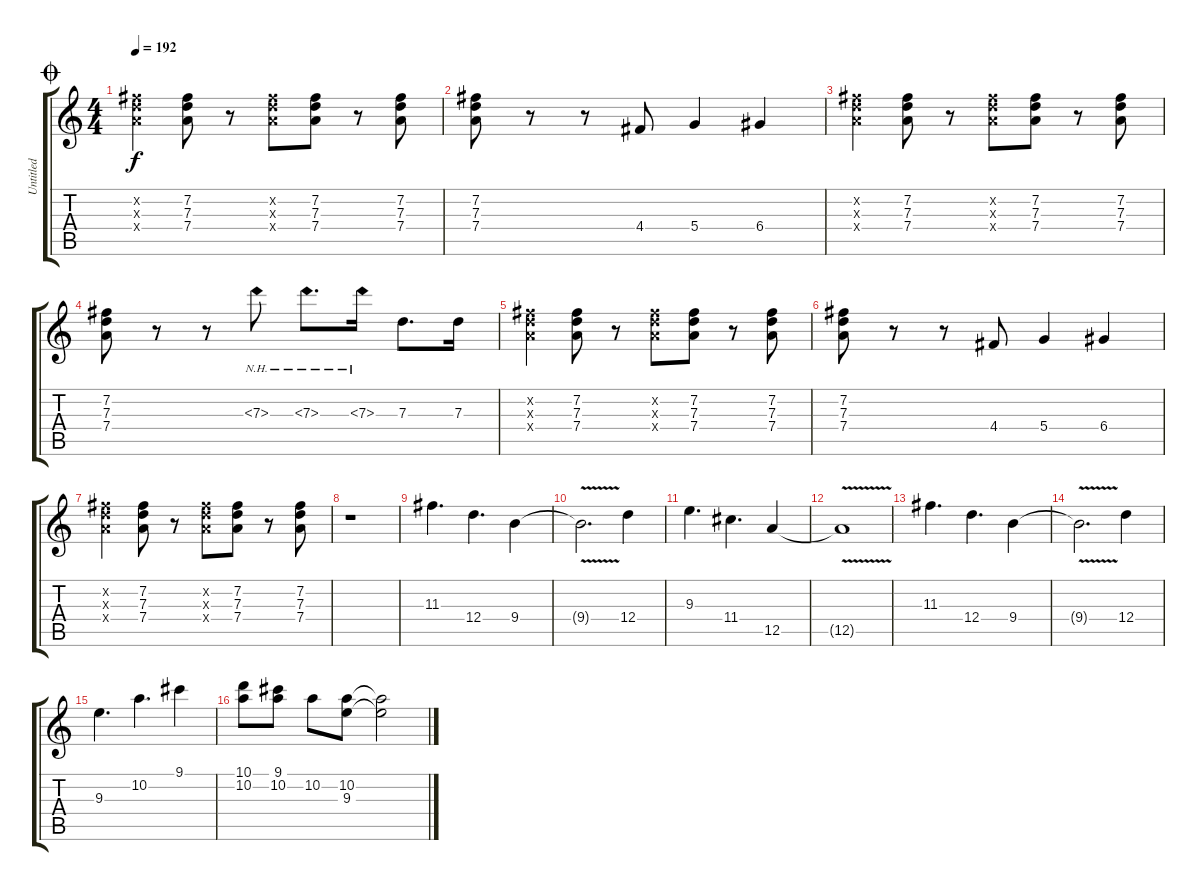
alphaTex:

\track ("Untitled" "Untitled") {instrument distortionguitar}
\staff {score tabs}
\tuning (E4 B3 G3 D3 A2 E2) {hide}
\ts (4 4)
\jump coda
\tempo 192
\clef g2
\ks c
(7.2{x} 7.3{x} 7.4{x}).4{dy f} (7.2 7.3 7.4).8 r.8 (7.2{x} 7.3{x} 7.4{x}).8 (7.2 7.3 7.4).8 r.8 (7.2 7.3 7.4).8 |
(7.2 7.3 7.4).8 r.8 r.8 4.4.8 5.4.4 6.4.4 |
(7.2{x} 7.3{x} 7.4{x}).4 (7.2 7.3 7.4).8 r.8 (7.2{x} 7.3{x} 7.4{x}).8 (7.2 7.3 7.4).8 r.8 (7.2 7.3 7.4).8 |
(7.2 7.3 7.4).8 r.8 r.8 7.3{nh}.8 7.3{nh}.8{d} 7.3{nh}.16 7.3.8{d} 7.3.16 |
(7.2{x} 7.3{x} 7.4{x}).4 (7.2 7.3 7.4).8 r.8 (7.2{x} 7.3{x} 7.4{x}).8 (7.2 7.3 7.4).8 r.8 (7.2 7.3 7.4).8 |
(7.2 7.3 7.4).8 r.8 r.8 4.4.8 5.4.4 6.4.4 |
(7.2{x} 7.3{x} 7.4{x}).4 (7.2 7.3 7.4).8 r.8 (7.2{x} 7.3{x} 7.4{x}).8 (7.2 7.3 7.4).8 r.8 (7.2 7.3 7.4).8 |
r.1 |
11.3.4{d} 12.4.4{d} 9.4.4 |
9.4{v t}.2{d} 12.4.4 |
9.3.4{d} 11.4.4{d} 12.5.4 |
12.5{v t}.1 |
11.3.4{d} 12.4.4{d} 9.4.4 |
9.4{v t}.2{d} 12.4.4 |
9.3.4{d} 10.2.4{d} 9.1.4 |
(10.1 10.2).8 (9.1 10.2).8 10.2.8 (10.2 9.3).8 (10.2{t} 9.3{t}).2
